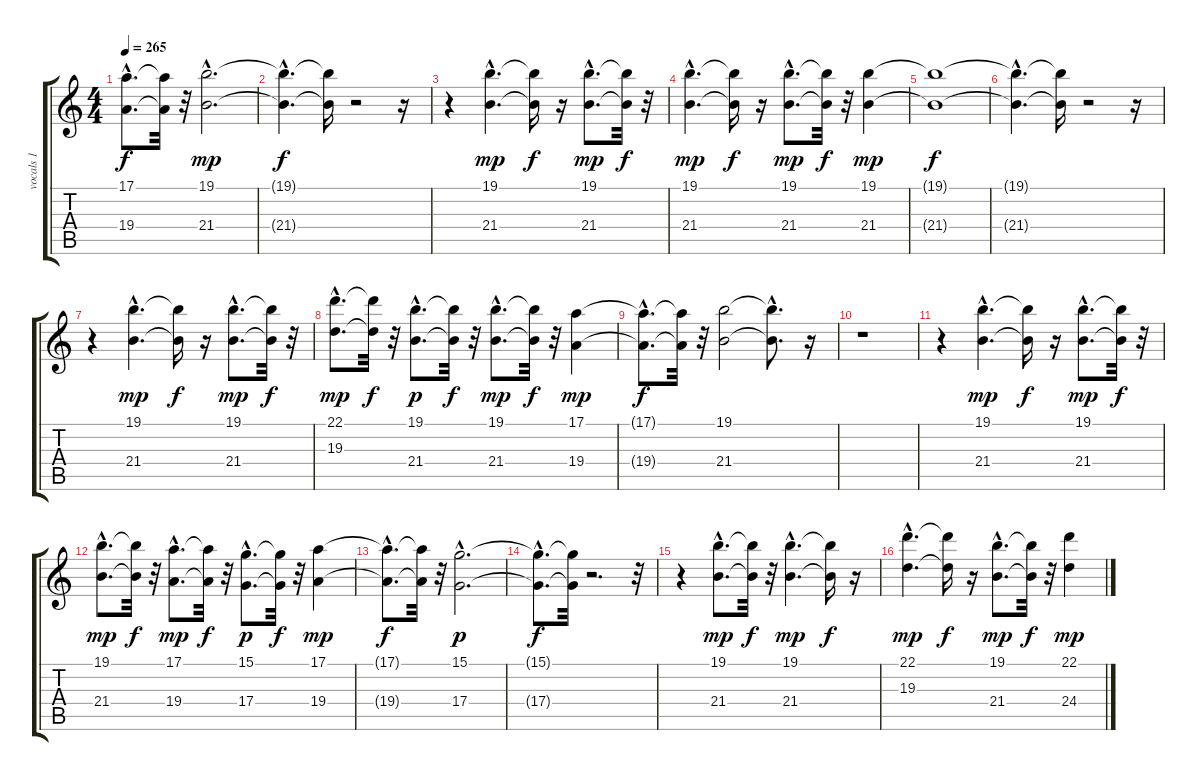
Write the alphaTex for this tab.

\track ("vocals 1" "vocals 1") {instrument fx5brightness}
\staff {score tabs}
\tuning (E4 B3 G3 D3 A2 E2) {hide}
\ts (4 4)
\tempo 265
\clef g2
\ks c
(17.1{hac t} 19.4{hac t}).8{d dy f} (17.1{t} 19.4{t}).32 r.32 (19.1{hac} 21.4{hac}).2{d dy mp} |
(19.1{hac t} 21.4{hac t}).4{d dy f} (19.1{t} 21.4{t}).16 r.2 r.16 |
r.4 (19.1{hac} 21.4{hac}).4{d dy mp} (19.1{t} 21.4{t}).16{dy f} r.16 (19.1{hac} 21.4{hac}).8{d dy mp} (19.1{t} 21.4{t}).32{dy f} r.32 |
(19.1{hac} 21.4{hac}).4{d dy mp} (19.1{t} 21.4{t}).16{dy f} r.16 (19.1{hac} 21.4{hac}).8{d dy mp} (19.1{t} 21.4{t}).32{dy f} r.32 (19.1 21.4).4{dy mp} |
(19.1{t} 21.4{t}).1{dy f} |
(19.1{hac t} 21.4{hac t}).4{d} (19.1{t} 21.4{t}).16 r.2 r.16 |
r.4 (19.1{hac} 21.4{hac}).4{d dy mp} (19.1{t} 21.4{t}).16{dy f} r.16 (19.1{hac} 21.4{hac}).8{d dy mp} (19.1{t} 21.4{t}).32{dy f} r.32 |
(22.1{hac} 19.3{hac}).8{d dy mp} (22.1{t} 19.3{t}).32{dy f} r.32 (19.1{hac} 21.4{hac}).8{d dy p} (19.1{t} 21.4{t}).32{dy f} r.32 (19.1{hac} 21.4{hac}).8{d dy mp} (19.1{t} 21.4{t}).32{dy f} r.32 (17.1 19.4).4{dy mp} |
(17.1{hac t} 19.4{hac t}).8{d dy f} (17.1{t} 19.4{t}).32 r.32 (19.1 21.4).2 (19.1{hac t} 21.4{hac t}).8{d} r.16 |
r.1 |
r.4 (19.1{hac} 21.4{hac}).4{d dy mp} (19.1{t} 21.4{t}).16{dy f} r.16 (19.1{hac} 21.4{hac}).8{d dy mp} (19.1{t} 21.4{t}).32{dy f} r.32 |
(19.1{hac} 21.4{hac}).8{d dy mp} (19.1{t} 21.4{t}).32{dy f} r.32 (17.1{hac} 19.4{hac}).8{d dy mp} (17.1{t} 19.4{t}).32{dy f} r.32 (15.1{hac} 17.4{hac}).8{d dy p} (15.1{t} 17.4{t}).32{dy f} r.32 (17.1 19.4).4{dy mp} |
(17.1{hac t} 19.4{hac t}).8{d dy f} (17.1{t} 19.4{t}).32 r.32 (15.1{hac} 17.4{hac}).2{d dy p} |
(15.1{hac t} 17.4{hac t}).8{d dy f} (15.1{t} 17.4{t}).32 r.2{d} r.32 |
r.4 (19.1{hac} 21.4{hac}).8{d dy mp} (19.1{t} 21.4{t}).32{dy f} r.32 (19.1{hac} 21.4{hac}).4{d dy mp} (19.1{t} 21.4{t}).16{dy f} r.16 |
(22.1{hac} 19.3{hac}).4{d dy mp} (22.1{t} 19.3{t}).16{dy f} r.16 (19.1{hac} 21.4{hac}).8{d dy mp} (19.1{t} 21.4{t}).32{dy f} r.32 (22.1 24.4).4{dy mp}
